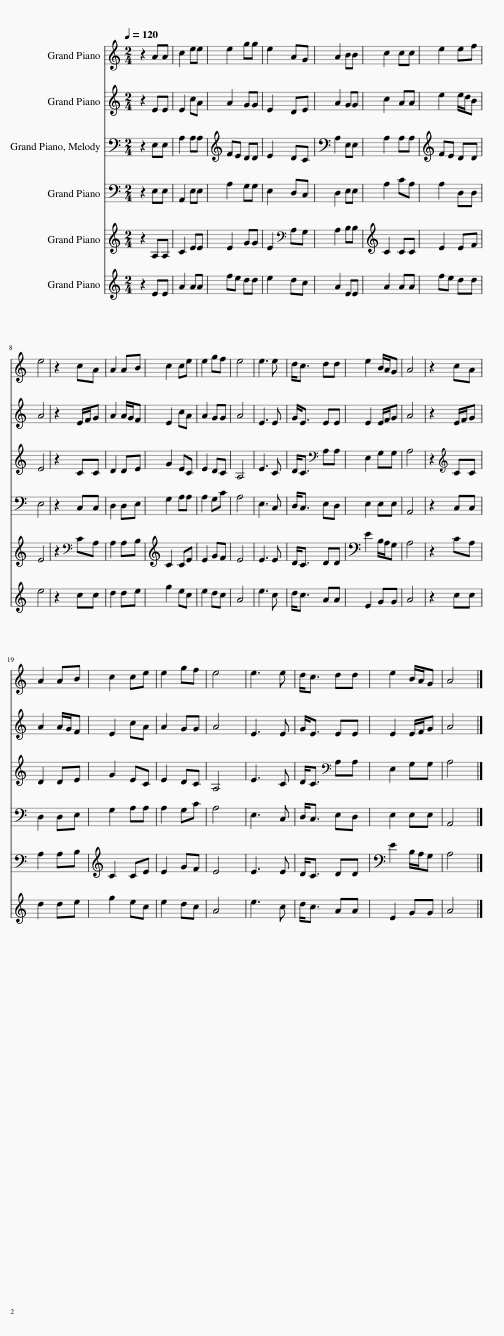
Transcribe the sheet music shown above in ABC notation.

X:1
%%score 1 2 3 4 5 6
L:1/8
Q:1/4=120
M:2/4
I:linebreak $
K:C
V:1 treble
V:2 treble
V:3 bass
V:4 bass
V:5 treble
V:6 treble
V:1
 z2 AA | c2 ee | e2 gg | e2 AG | A2 BB | %5
 c2 cc | e2 ef |$ e4 | z2 cA | A2 AB | %10
 c2 ce | e2 gf | e4 | e3 e | d<c dd | %15
 e2 B/A/G | A4 | z2 cA |$ A2 AB | c2 ce | %20
 e2 gf | e4 | e3 e | d<c dd | e2 B/A/G | %25
 A4 |] %26
V:2
 z2 EE | E2 cA | A2 GG | E2 DE | A2 GG | %5
 c2 AA | e2 e/d/B |$ A4 | z2 E/F/G | A2 A/G/F | %10
 E2 cA | A2 GG | A4 | E3 E | G<E EE | %15
 E2 E/F/G | A4 | z2 E/F/G |$ A2 A/G/F | E2 cA | %20
 A2 GG | A4 | E3 E | G<E EE | E2 E/F/G | %25
 A4 |] %26
V:3
 z2 E,E, | A,2 A,A, | FE DD | E2 DC | A,2 E,E, | %5
 A,2 A,A, | FE DD |$ E4 | z2 CC | D2 DE | %10
 G2 EC | E2 DC | A,4 | E3 C | D<C[K:bass] A,A, | %15
 E,2 G,G, | A,4 | z2[K:treble] CC |$ D2 DE | G2 EC | %20
 E2 DC | A,4 | E3 C | D<C[K:bass] A,A, | E,2 G,G, | %25
 A,4 |] %26
V:4
 z2 E,E, | A,,2 E,E, | A,2 G,G, | E,2 D,C, | D,2 E,E, | %5
 A,2 CA, | A,2 D,D, |$ E,4 | z2 C,C, | D,2 D,E, | %10
 G,2 A,A, | A,2 G,C | A,4 | E,3 C, | D,<C, E,D, | %15
 E,2 E,E, | A,,4 | z2 C,C, |$ D,2 D,E, | G,2 A,A, | %20
 A,2 G,C | A,4 | E,3 C, | D,<C, E,D, | E,2 E,E, | %25
 A,,4 |] %26
V:5
 z2 A,A, | C2 EE | E2 GG | E2[K:bass] A,G, | A,2 B,B, | %5
 C2 CC | E2 EF |$ E4 | z2[K:bass] CA, | A,2 A,B, | %10
 C2 CE | E2 GF | E4 | E3 E | D<C DD | %15
 E2 B,/A,/G, | A,4 | z2 CA, |$ A,2 A,B, | C2 CE | %20
 E2 GF | E4 | E3 E | D<C DD | E2 B,/A,/G, | %25
 A,4 |] %26
V:6
 z2 EE | A2 AA | fe dd | e2 dc | A2 EE | %5
 A2 AA | fe dd |$ e4 | z2 cc | d2 de | %10
 g2 ec | e2 dc | A4 | e3 c | d<c AA | %15
 E2 GG | A4 | z2 cc |$ d2 de | g2 ec | %20
 e2 dc | A4 | e3 c | d<c AA | E2 GG | %25
 A4 |] %26
